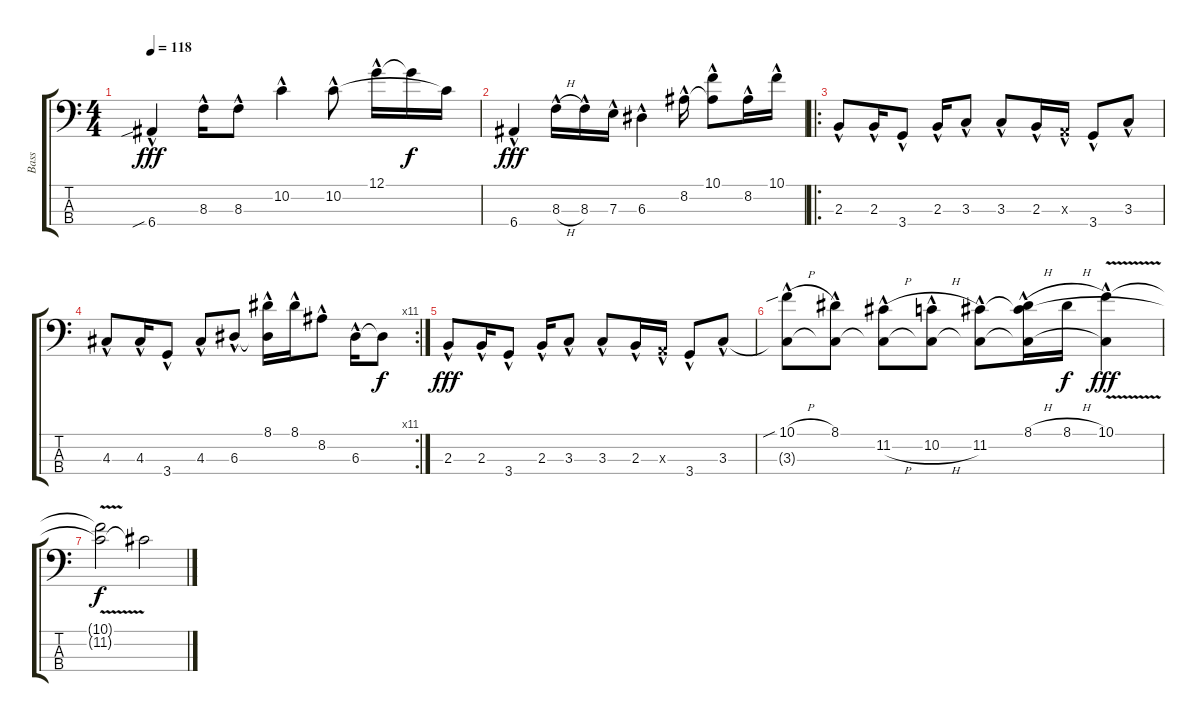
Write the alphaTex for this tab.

\track ("Bass" "Bass") {instrument electricbassfinger}
\staff {score tabs}
\tuning (G2 D2 A1 E1) {hide}
\ts (4 4)
\tempo 118
\clef f4
\ks c
6.4{sib hac}.4{dy fff} 8.3{hac}.16 8.3{hac}.8 10.2{hac}.4 10.2{hac}.8 12.1{hac}.16 12.1{t}.16{dy f} 10.2{t}.16 |
6.4{hac}.4{dy fff} 8.3{h hac}.16 8.3{hac}.16 7.3{hac}.16 6.3{hac}.4 8.2{hac}.16 (10.1{hac} 8.2{t}).8 8.2{hac}.16 10.1{hac}.16 |
\ro
2.3{hac}.8 2.3{hac}.16 3.4{hac}.8 2.3{hac}.16 3.3{hac}.8 3.3{hac}.8 2.3{hac}.16 0.3{hac x}.16 3.4{hac}.8 3.3{hac}.8 |
\rc 11
4.3{hac}.8 4.3{hac}.16 3.4{hac}.8 4.3{hac}.8 6.3{hac}.8 (8.1{hac} 6.3{t}).16 8.1{hac}.16 8.2{hac}.8 6.3{hac}.16 6.3{t}.8{dy f} |
2.3{hac}.8{dy fff} 2.3{hac}.16 3.4{hac}.8 2.3{hac}.16 3.3{hac}.8 3.3{hac}.8 2.3{hac}.16 0.3{hac x}.16 3.4{hac}.8 3.3{hac}.8 |
(10.1{sib h hac} 3.3{t}).8 (8.1{hac} 3.3{t}).8 (11.2{h hac} 3.3{t}).8 (10.2{h hac} 3.3{t}).8 (11.2{hac} 3.3{t}).8 (8.1{h hac} 11.2{t} 3.3{t}).16 8.1{h}.16{dy f} (10.1{v hac} 3.3{t}).4{dy fff} |
(10.1{t} 11.2{t}).2{dy f} 11.2{t}.2
